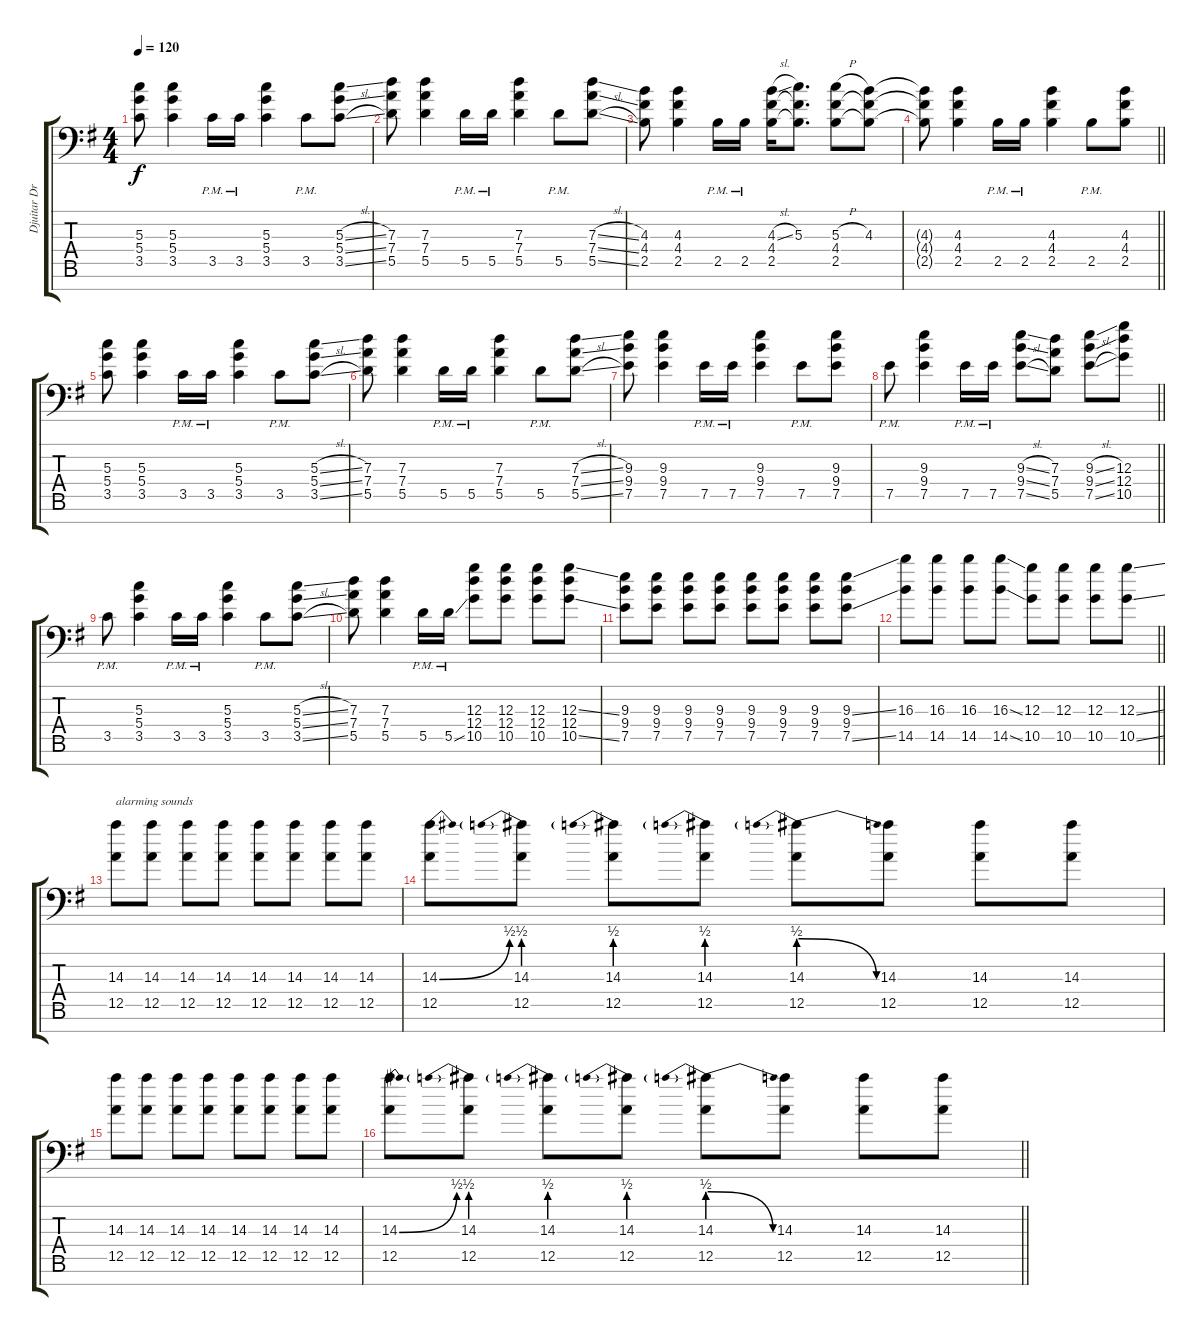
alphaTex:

\track ("Djuitar Dropped A" "Djuitar Dr") {instrument distortionguitar}
\staff {score tabs}
\tuning (E4 B3 G3 D3 A2 E2 A1) {hide}
\ts (4 4)
\tempo 120
\clef f4
\ks eminor
(5.3 5.4 3.5).8{dy f} (5.3 5.4 3.5).4 3.5{pm}.16 3.5{pm}.16 (5.3 5.4 3.5).4 3.5{pm}.8 (5.3{sl} 5.4{sl} 3.5{sl}).8 |
(7.3 7.4 5.5).8 (7.3 7.4 5.5).4 5.5{pm}.16 5.5{pm}.16 (7.3 7.4 5.5).4 5.5{pm}.8 (7.3{sl} 7.4{sl} 5.5{sl}).8 |
(4.3 4.4 2.5).8 (4.3 4.4 2.5).4 2.5{pm}.16 2.5{pm}.16 (4.3{sl} 4.4 2.5).16 (5.3 4.4{t} 2.5{t}).8{d} (5.3{h} 4.4 2.5).8 (4.3 4.4{t} 2.5{t}).8 |
\barLineRight lightlight
(4.3{t} 4.4{t} 2.5{t}).8 (4.3 4.4 2.5).4 2.5{pm}.16 2.5{pm}.16 (4.3 4.4 2.5).4 2.5{pm}.8 (4.3 4.4 2.5).8 |
(5.3 5.4 3.5).8 (5.3 5.4 3.5).4 3.5{pm}.16 3.5{pm}.16 (5.3 5.4 3.5).4 3.5{pm}.8 (5.3{sl} 5.4{sl} 3.5{sl}).8 |
(7.3 7.4 5.5).8 (7.3 7.4 5.5).4 5.5{pm}.16 5.5{pm}.16 (7.3 7.4 5.5).4 5.5{pm}.8 (7.3{sl} 7.4{sl} 5.5{sl}).8 |
(9.3 9.4 7.5).8 (9.3 9.4 7.5).4 7.5{pm}.16 7.5{pm}.16 (9.3 9.4 7.5).4 7.5{pm}.8 (9.3 9.4 7.5).8 |
\barLineRight lightlight
7.5{pm}.8 (9.3 9.4 7.5).4 7.5{pm}.16 7.5{pm}.16 (9.3{sl} 9.4{sl} 7.5{sl}).8 (7.3 7.4 5.5).8 (9.3{sl} 9.4{sl} 7.5{sl}).8 (12.3 12.4 10.5).8 |
3.5{pm}.8 (5.3 5.4 3.5).4 3.5{pm}.16 3.5{pm}.16 (5.3 5.4 3.5).4 3.5{pm}.8 (5.3{sl} 5.4{sl} 3.5{sl}).8 |
(7.3 7.4 5.5).8 (7.3 7.4 5.5).4 5.5{pm}.16 5.5{ss pm}.16 (12.3 12.4 10.5).8 (12.3 12.4 10.5).8 (12.3 12.4 10.5).8 (12.3{ss} 12.4 10.5{ss}).8 |
(9.3 9.4 7.5).8 (9.3 9.4 7.5).8 (9.3 9.4 7.5).8 (9.3 9.4 7.5).8 (9.3 9.4 7.5).8 (9.3 9.4 7.5).8 (9.3 9.4 7.5).8 (9.3{ss} 9.4 7.5{ss}).8 |
\barLineRight lightlight
(16.3 14.5).8 (16.3 14.5).8 (16.3 14.5).8 (16.3{ss} 14.5{ss}).8 (12.3 10.5).8 (12.3 10.5).8 (12.3 10.5).8 (12.3{ss} 10.5{ss}).8 |
\section ("" "")
(14.3 12.5).8{txt "alarming sounds"} (14.3 12.5).8 (14.3 12.5).8 (14.3 12.5).8 (14.3 12.5).8 (14.3 12.5).8 (14.3 12.5).8 (14.3 12.5).8 |
(14.3{be (bend 0 0 60 2)} 12.5).8 (14.3{be (prebend 0 2 60 2)} 12.5).8 (14.3{be (prebend 0 2 60 2)} 12.5).8 (14.3{be (prebend 0 2 60 2)} 12.5).8 (14.3{be (prebendrelease 0 2 60 0)} 12.5).8 (14.3 12.5).8 (14.3 12.5).8 (14.3 12.5).8 |
(14.3 12.5).8 (14.3 12.5).8 (14.3 12.5).8 (14.3 12.5).8 (14.3 12.5).8 (14.3 12.5).8 (14.3 12.5).8 (14.3 12.5).8 |
\barLineRight lightlight
(14.3{be (bend 0 0 60 2)} 12.5).8 (14.3{be (prebend 0 2 60 2)} 12.5).8 (14.3{be (prebend 0 2 60 2)} 12.5).8 (14.3{be (prebend 0 2 60 2)} 12.5).8 (14.3{be (prebendrelease 0 2 60 0)} 12.5).8 (14.3 12.5).8 (14.3 12.5).8 (14.3 12.5).8
